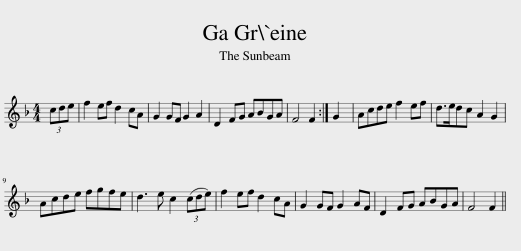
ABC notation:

X:1
L:1/8
M:4/4
I:linebreak $
K:F
V:1 treble
V:1
 (3cde | f2 ef d2 cA | G2 GF G2 A2 | D2 FG ABGA | F4 F2 :| %5
 G2 | Acde f2 ef | d>edc A2 G2 |$ Acde fgfe | d3 e c2 (3(cde) | %10
 f2 ef d2 cA | G2 GF G2 AF | D2 FG ABGA | F4 F2 || %14
